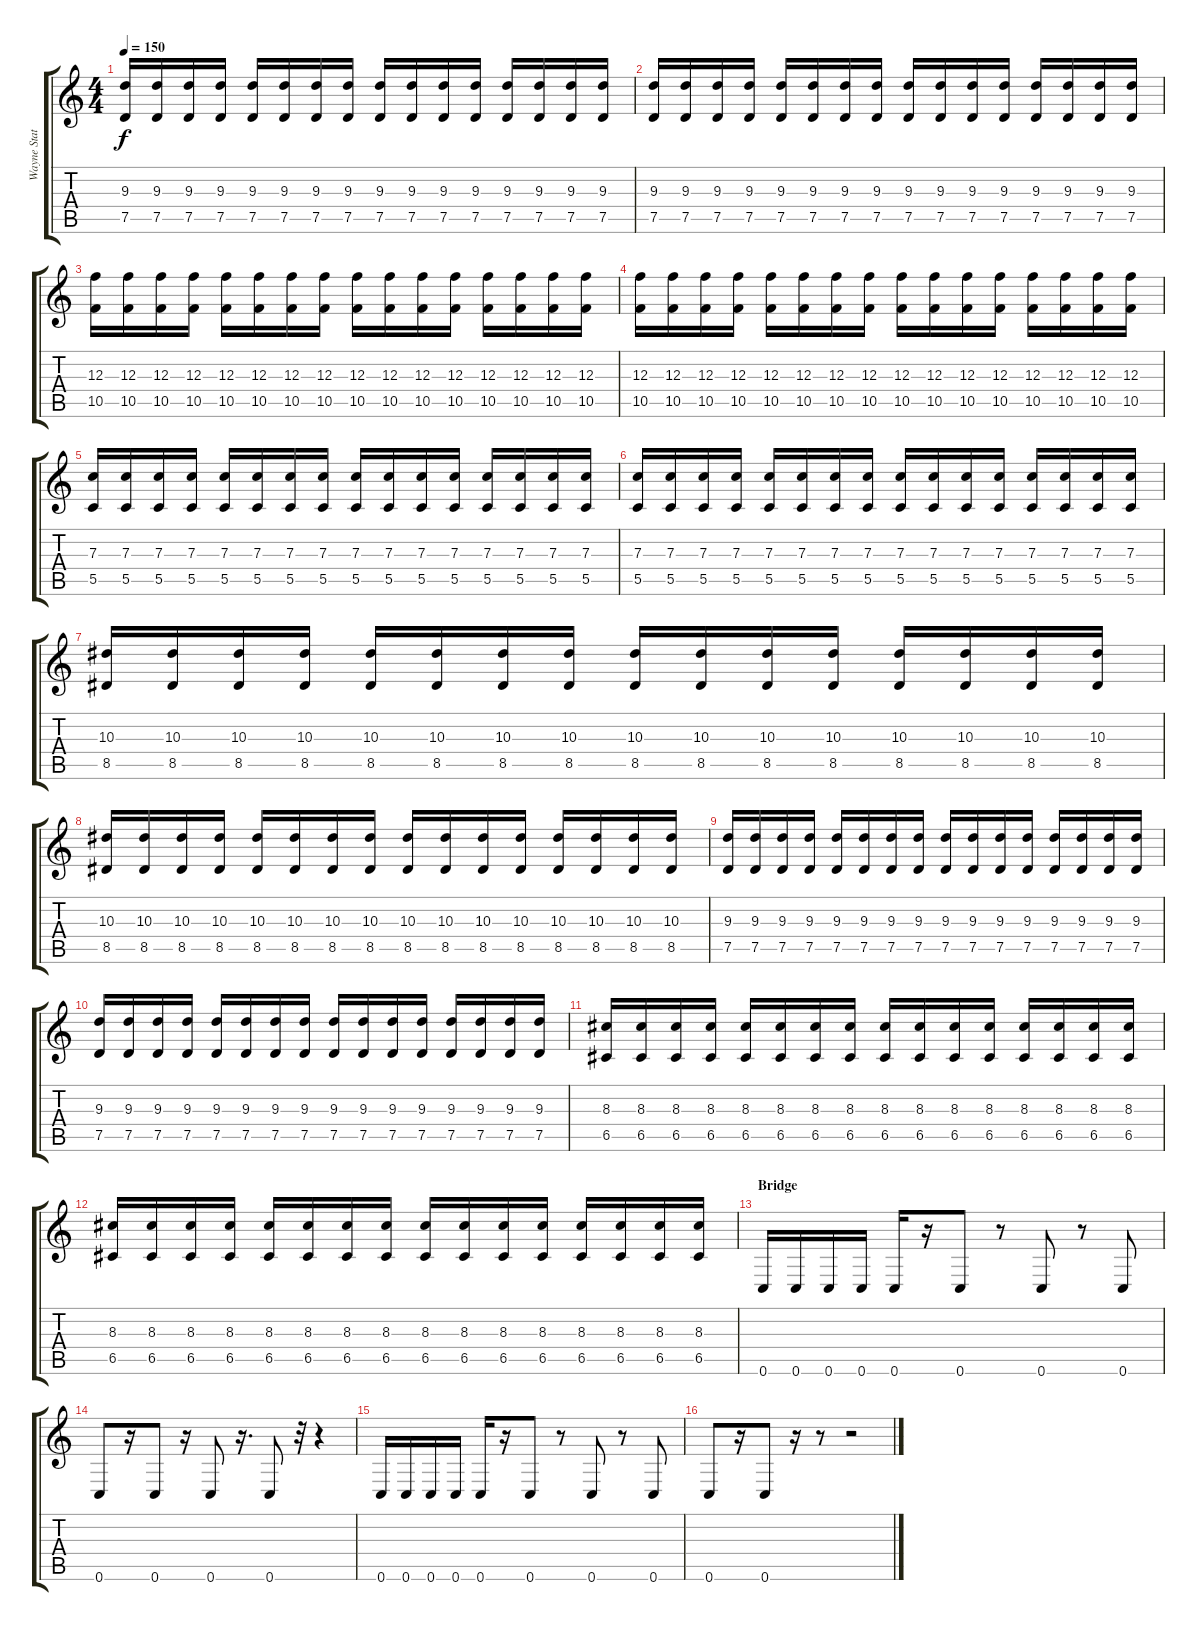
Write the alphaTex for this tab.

\track ("Wayne Static" "Wayne Stat") {instrument distortionguitar}
\staff {score tabs}
\tuning (D4 A3 F3 C3 G2 C2) {hide}
\ts (4 4)
\tempo 150
\clef g2
\ks c
(9.3 7.5).16{dy f} (9.3 7.5).16 (9.3 7.5).16 (9.3 7.5).16 (9.3 7.5).16 (9.3 7.5).16 (9.3 7.5).16 (9.3 7.5).16 (9.3 7.5).16 (9.3 7.5).16 (9.3 7.5).16 (9.3 7.5).16 (9.3 7.5).16 (9.3 7.5).16 (9.3 7.5).16 (9.3 7.5).16 |
(9.3 7.5).16 (9.3 7.5).16 (9.3 7.5).16 (9.3 7.5).16 (9.3 7.5).16 (9.3 7.5).16 (9.3 7.5).16 (9.3 7.5).16 (9.3 7.5).16 (9.3 7.5).16 (9.3 7.5).16 (9.3 7.5).16 (9.3 7.5).16 (9.3 7.5).16 (9.3 7.5).16 (9.3 7.5).16 |
(12.3 10.5).16 (12.3 10.5).16 (12.3 10.5).16 (12.3 10.5).16 (12.3 10.5).16 (12.3 10.5).16 (12.3 10.5).16 (12.3 10.5).16 (12.3 10.5).16 (12.3 10.5).16 (12.3 10.5).16 (12.3 10.5).16 (12.3 10.5).16 (12.3 10.5).16 (12.3 10.5).16 (12.3 10.5).16 |
(12.3 10.5).16 (12.3 10.5).16 (12.3 10.5).16 (12.3 10.5).16 (12.3 10.5).16 (12.3 10.5).16 (12.3 10.5).16 (12.3 10.5).16 (12.3 10.5).16 (12.3 10.5).16 (12.3 10.5).16 (12.3 10.5).16 (12.3 10.5).16 (12.3 10.5).16 (12.3 10.5).16 (12.3 10.5).16 |
(7.3 5.5).16 (7.3 5.5).16 (7.3 5.5).16 (7.3 5.5).16 (7.3 5.5).16 (7.3 5.5).16 (7.3 5.5).16 (7.3 5.5).16 (7.3 5.5).16 (7.3 5.5).16 (7.3 5.5).16 (7.3 5.5).16 (7.3 5.5).16 (7.3 5.5).16 (7.3 5.5).16 (7.3 5.5).16 |
(7.3 5.5).16 (7.3 5.5).16 (7.3 5.5).16 (7.3 5.5).16 (7.3 5.5).16 (7.3 5.5).16 (7.3 5.5).16 (7.3 5.5).16 (7.3 5.5).16 (7.3 5.5).16 (7.3 5.5).16 (7.3 5.5).16 (7.3 5.5).16 (7.3 5.5).16 (7.3 5.5).16 (7.3 5.5).16 |
(10.3 8.5).16 (10.3 8.5).16 (10.3 8.5).16 (10.3 8.5).16 (10.3 8.5).16 (10.3 8.5).16 (10.3 8.5).16 (10.3 8.5).16 (10.3 8.5).16 (10.3 8.5).16 (10.3 8.5).16 (10.3 8.5).16 (10.3 8.5).16 (10.3 8.5).16 (10.3 8.5).16 (10.3 8.5).16 |
(10.3 8.5).16 (10.3 8.5).16 (10.3 8.5).16 (10.3 8.5).16 (10.3 8.5).16 (10.3 8.5).16 (10.3 8.5).16 (10.3 8.5).16 (10.3 8.5).16 (10.3 8.5).16 (10.3 8.5).16 (10.3 8.5).16 (10.3 8.5).16 (10.3 8.5).16 (10.3 8.5).16 (10.3 8.5).16 |
(9.3 7.5).16 (9.3 7.5).16 (9.3 7.5).16 (9.3 7.5).16 (9.3 7.5).16 (9.3 7.5).16 (9.3 7.5).16 (9.3 7.5).16 (9.3 7.5).16 (9.3 7.5).16 (9.3 7.5).16 (9.3 7.5).16 (9.3 7.5).16 (9.3 7.5).16 (9.3 7.5).16 (9.3 7.5).16 |
(9.3 7.5).16 (9.3 7.5).16 (9.3 7.5).16 (9.3 7.5).16 (9.3 7.5).16 (9.3 7.5).16 (9.3 7.5).16 (9.3 7.5).16 (9.3 7.5).16 (9.3 7.5).16 (9.3 7.5).16 (9.3 7.5).16 (9.3 7.5).16 (9.3 7.5).16 (9.3 7.5).16 (9.3 7.5).16 |
(8.3 6.5).16 (8.3 6.5).16 (8.3 6.5).16 (8.3 6.5).16 (8.3 6.5).16 (8.3 6.5).16 (8.3 6.5).16 (8.3 6.5).16 (8.3 6.5).16 (8.3 6.5).16 (8.3 6.5).16 (8.3 6.5).16 (8.3 6.5).16 (8.3 6.5).16 (8.3 6.5).16 (8.3 6.5).16 |
(8.3 6.5).16 (8.3 6.5).16 (8.3 6.5).16 (8.3 6.5).16 (8.3 6.5).16 (8.3 6.5).16 (8.3 6.5).16 (8.3 6.5).16 (8.3 6.5).16 (8.3 6.5).16 (8.3 6.5).16 (8.3 6.5).16 (8.3 6.5).16 (8.3 6.5).16 (8.3 6.5).16 (8.3 6.5).16 |
\section ("" "Bridge")
0.6.16 0.6.16 0.6.16 0.6.16 0.6.16 r.16 0.6.8 r.8 0.6.8 r.8 0.6.8 |
0.6.8 r.16 0.6.8 r.16 0.6.8 r.16{d} 0.6.8 r.32 r.4 |
0.6.16 0.6.16 0.6.16 0.6.16 0.6.16 r.16 0.6.8 r.8 0.6.8 r.8 0.6.8 |
0.6.8 r.16 0.6.8 r.16 r.8 r.2
